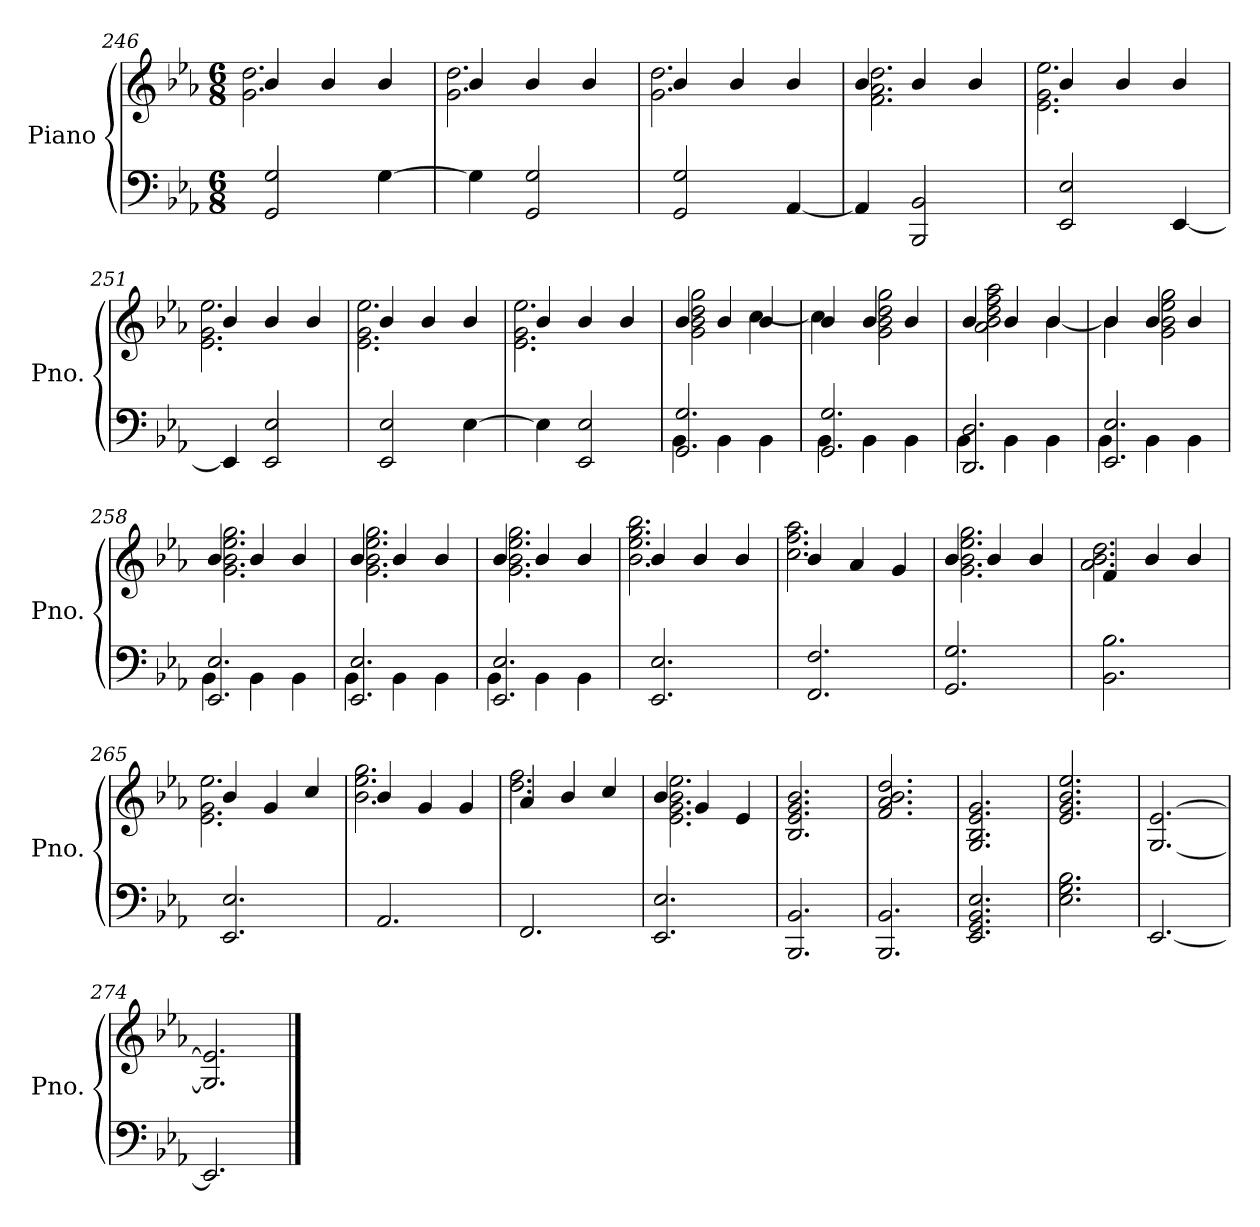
**kern	**kern
*part1	*part1
*staff2	*staff1
*I"Piano	*
*I'Pno.	*
*clefF4	*clefG2
*k[b-e-a-]	*k[b-e-a-]
*M6/8	*M6/8
=246	=246
*	*^
2GG/ 2G/	4b-/	2.g\ 2.dd\
.	4b-/	.
[4G\	4b-/	.
!!LO:LB:g=z	!!
=247	=247	=247
4G\]	4b-/	2.g\ 2.dd\
2GG/ 2G/	4b-/	.
.	4b-/	.
=248	=248	=248
2GG/ 2G/	4b-/	2.g\ 2.dd\
.	4b-/	.
[4AA-/	4b-/	.
=249	=249	=249
4AA-/]	4b-/	2.f\ 2.a-\ 2.dd\
2BBB-/ 2BB-/	4b-/	.
.	4b-/	.
=250	=250	=250
2EE-/ 2E-/	4b-/	2.e-\ 2.g\ 2.ee-\
.	4b-/	.
[4EE-/	4b-/	.
=251	=251	=251
4EE-/]	4b-/	2.e-\ 2.g\ 2.ee-\
2EE-/ 2E-/	4b-/	.
.	4b-/	.
=252	=252	=252
2EE-/ 2E-/	4b-/	2.e-\ 2.g\ 2.ee-\
.	4b-/	.
[4E-\	4b-/	.
=253	=253	=253
4E-\]	4b-/	2.e-\ 2.g\ 2.ee-\
2EE-/ 2E-/	4b-/	.
.	4b-/	.
=254	=254	=254
*^	*	*
2.GG/ 2.G/	4BB-\	4b-/	2g\ 2b-\ 2dd\ 2gg\
.	4BB-\	4b-/	.
.	4BB-\	4b-/	[4cc\
!!LO:PB:g=z	!!
=255	=255	=255	=255
2.GG/ 2.G/	4BB-\	4b-/	4cc\]
.	4BB-\	4b-/	2g\ 2b-\ 2dd\ 2gg\
.	4BB-\	4b-/	.
=256	=256	=256	=256
2.DD/ 2.D/	4BB-\	4b-/	2a-\ 2b-\ 2dd\ 2ff\ 2aa-\
.	4BB-\	4b-/	.
.	4BB-\	4b-/	[4b-\
=257	=257	=257	=257
2.EE-/ 2.E-/	4BB-\	4b-/	4b-\]
.	4BB-\	4b-/	2g\ 2b-\ 2ee-\ 2gg\
.	4BB-\	4b-/	.
=258	=258	=258	=258
2.EE-/ 2.E-/	4BB-\	4b-/	2.g\ 2.b-\ 2.ee-\ 2.gg\
.	4BB-\	4b-/	.
.	4BB-\	4b-/	.
=259	=259	=259	=259
2.EE-/ 2.E-/	4BB-\	4b-/	2.g\ 2.b-\ 2.ee-\ 2.gg\
.	4BB-\	4b-/	.
.	4BB-\	4b-/	.
=260	=260	=260	=260
2.EE-/ 2.E-/	4BB-\	4b-/	2.g\ 2.b-\ 2.ee-\ 2.gg\
.	4BB-\	4b-/	.
.	4BB-\	4b-/	.
*v	*v	*	*
=261	=261	=261
2.EE-/ 2.E-/	4b-/	2.b-\ 2.ee-\ 2.gg\ 2.bb-\
.	4b-/	.
.	4b-/	.
!!LO:LB:g=z	!!
=262	=262	=262
2.FF/ 2.F/	4b-/	2.cc\ 2.ff\ 2.aa-\
.	4a-/	.
.	4g/	.
=263	=263	=263
2.GG/ 2.G/	4b-/	2.g\ 2.b-\ 2.ee-\ 2.gg\
.	4b-/	.
.	4b-/	.
=264	=264	=264
2.BB-\ 2.B-\	4f/	2.a-\ 2.b-\ 2.dd\
.	4b-/	.
.	4b-/	.
=265	=265	=265
2.EE-/ 2.E-/	4b-/	2.e-\ 2.g\ 2.ee-\
.	4g/	.
.	4cc/	.
=266	=266	=266
2.AA-/	4b-/	2.b-\ 2.ee-\ 2.gg\
.	4g/	.
.	4g/	.
=267	=267	=267
2.FF/	4a-/	2.dd\ 2.ff\
.	4b-/	.
.	4cc/	.
=268	=268	=268
2.EE-/ 2.E-/	4b-/	2.e-\ 2.g\ 2.b-\ 2.ee-\
.	4g/	.
.	4e-/	.
*	*v	*v
=269	=269
2.BBB-/ 2.BB-/	2.B-/ 2.e-/ 2.g/ 2.b-/
=270	=270
2.BBB-/ 2.BB-/	2.f/ 2.a-/ 2.b-/ 2.dd/
!!LO:LB:g=z
=271	=271
2.EE-/ 2.GG/ 2.BB-/ 2.E-/	2.G/ 2.B-/ 2.e-/ 2.g/
=272	=272
2.E-\ 2.G\ 2.B-\	2.e-/ 2.g/ 2.b-/ 2.ee-/
=273	=273
[2.EE-/	[2.G/ [2.e-/
=274	=274
2.EE-/]	2.G/] 2.e-/]
==	==
*-	*-
